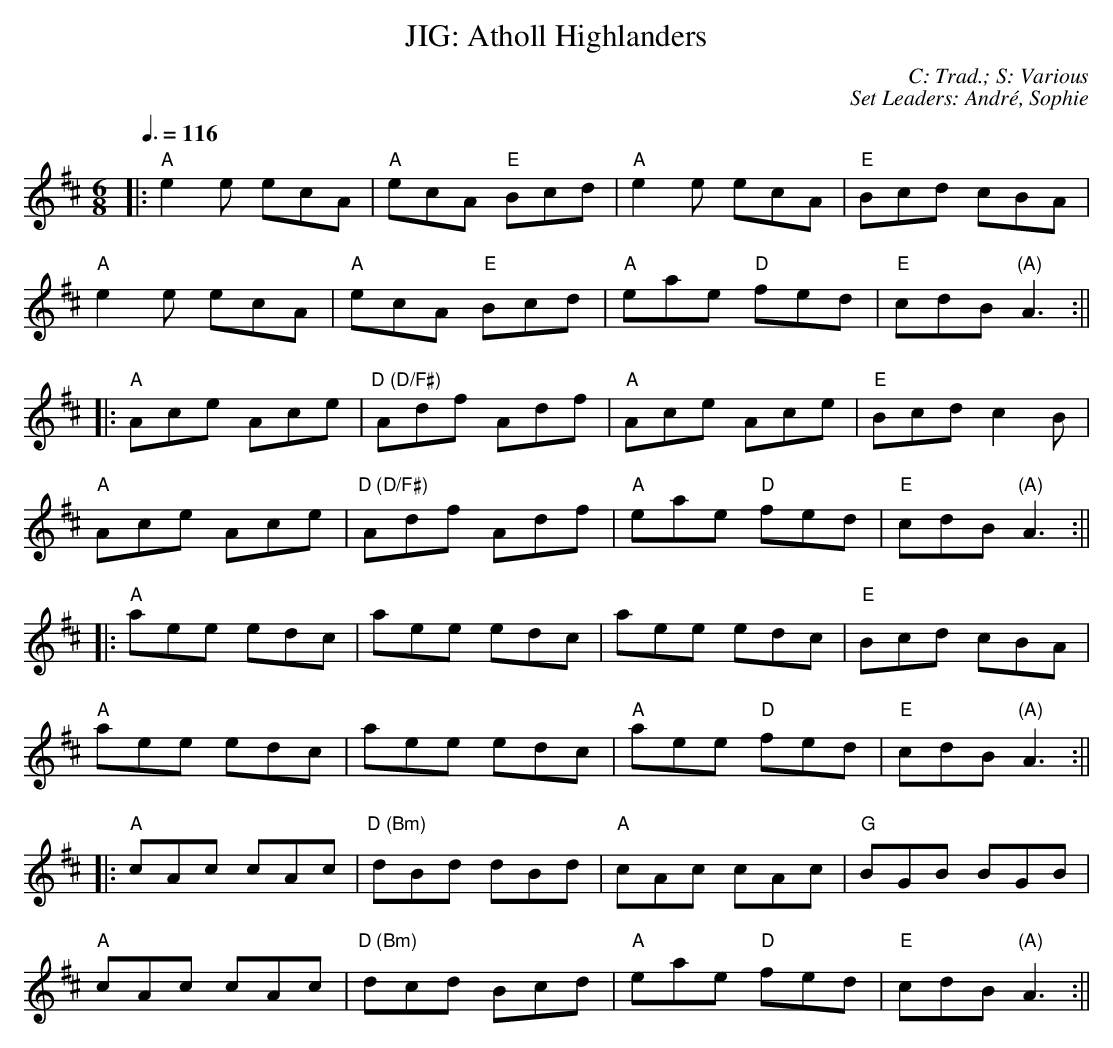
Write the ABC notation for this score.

X:1
T: JIG: Atholl Highlanders
C: C: Trad.; S: Various
C: Set Leaders: André, Sophie
M: 6/8
L: 1/8
Q: 3/8=116
K: Amix
|:"A"e2e ecA|"A"ecA "E"Bcd|"A"e2 e ecA|"E"Bcd cBA|
"A"e2e ecA|"A"ecA "E"Bcd|"A"eae "D"fed|"E"cdB "(A)"A3:||
|:"A"Ace Ace|"D (D/F#)"Adf Adf|"A"Ace Ace|"E"Bcd c2 B|
"A"Ace Ace|"D (D/F#)"Adf Adf|"A"eae "D"fed|"E"cdB "(A)"A3:||
|:"A"aee edc|aee edc|aee edc|"E"Bcd cBA|
"A"aee edc|aee edc|"A"aee "D"fed|"E"cdB "(A)"A3:||
|:"A"cAc cAc|"D (Bm)"dBd dBd|"A"cAc cAc|"G"BGB BGB|
"A"cAc cAc|"D (Bm)"dcd Bcd|"A"eae "D"fed|"E"cdB "(A)"A3:||
